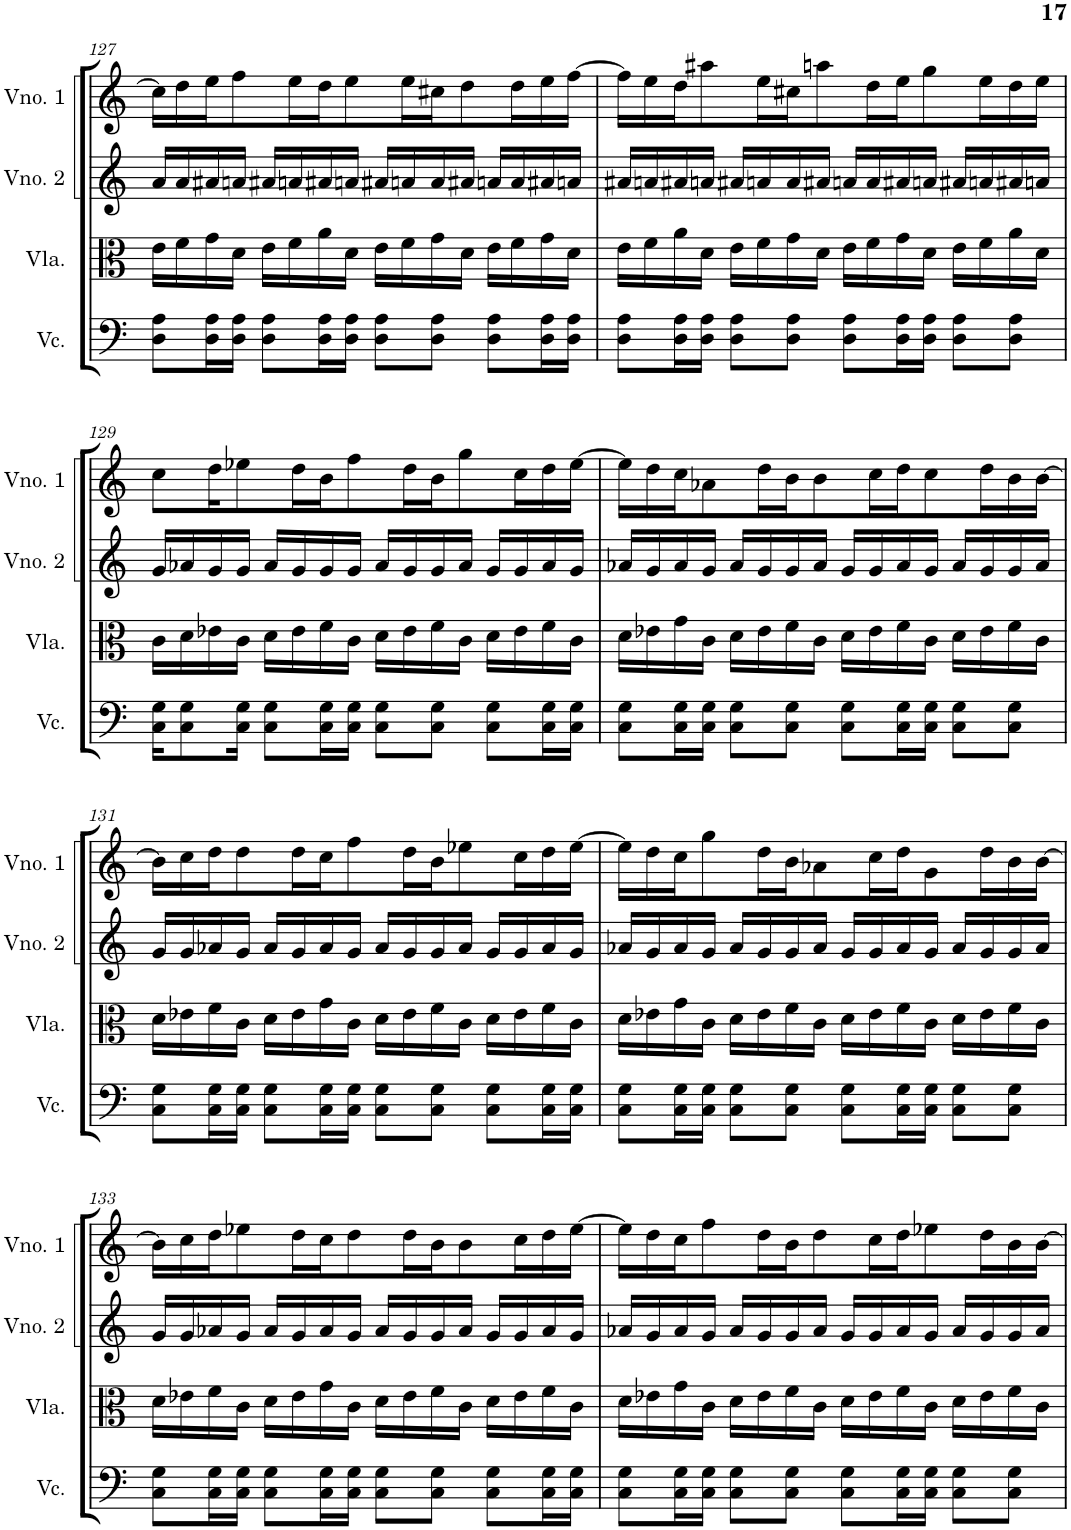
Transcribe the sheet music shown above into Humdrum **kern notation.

**kern	**kern	**kern	**kern
*part4	*part3	*part2	*part1
*staff4	*staff3	*staff2	*staff1
*I"Violoncelo	*I"Viola	*I"Violino 2	*I"Violino 1
*I'Vc.	*I'Vla.	*I'Vno. 2	*I'Vno. 1
!!LO:PB:g=z
*clefF4	*clefC3	*clefG2	*clefG2
*k[]	*k[]	*k[]	*k[]
*M4/4	*M4/4	*M4/4	*M4/4
=127	=127	=127	=127
8D\ 8A\L	16e\LL	16a/LL	16cc#\LL]
.	16f\	16a/	16dd\
16D\ 16A\L	16g\	16a#X/	16ee\J
16D\ 16A\JJ	16d\JJ	16an/JJ	8ff\
8D\ 8A\L	16e\LL	16a#X/LL	.
.	16f\	16an/	16ee\L
16D\ 16A\L	16a\	16a#X/	16dd\J
16D\ 16A\JJ	16d\JJ	16an/JJ	8ee\
8D\ 8A\L	16e\LL	16a#X/LL	.
.	16f\	16an/	16ee\L
8D\ 8A\J	16g\	16a/	16cc#X\J
.	16d\JJ	16a#X/JJ	8dd\
8D\ 8A\L	16e\LL	16an/LL	.
.	16f\	16a/	16dd\L
16D\ 16A\L	16g\	16a#X/	16ee\
16D\ 16A\JJ	16d\JJ	16an/JJ	[16ff\JJ
=128	=128	=128	=128
8D\ 8A\L	16e\LL	16a#X/LL	16ff\LL]
.	16f\	16an/	16ee\
16D\ 16A\L	16a\	16a#X/	16dd\J
16D\ 16A\JJ	16d\JJ	16an/JJ	8aa#X\
8D\ 8A\L	16e\LL	16a#X/LL	.
.	16f\	16an/	16ee\L
8D\ 8A\J	16g\	16a/	16cc#X\J
.	16d\JJ	16a#X/JJ	8aan\
8D\ 8A\L	16e\LL	16an/LL	.
.	16f\	16a/	16dd\L
16D\ 16A\L	16g\	16a#X/	16ee\J
16D\ 16A\JJ	16d\JJ	16an/JJ	8gg\
8D\ 8A\L	16e\LL	16a#X/LL	.
.	16f\	16an/	16ee\L
8D\ 8A\J	16a\	16a#X/	16dd\
.	16d\JJ	16an/JJ	16ee\JJ
!!LO:LB:g=z
=129	=129	=129	=129
16C\ 16G\KL	16c\LL	16g/LL	8cc\L
8C\ 8G\	16d\	16a-X/	.
.	16e-X\	16g/	16dd\K
16C\ 16G\Jk	16c\JJ	16g/JJ	8ee-X\
8C\ 8G\L	16d\LL	16a-/LL	.
.	16e-\	16g/	16dd\L
16C\ 16G\L	16f\	16g/	16b\J
16C\ 16G\JJ	16c\JJ	16g/JJ	8ff\
8C\ 8G\L	16d\LL	16a-/LL	.
.	16e-\	16g/	16dd\L
8C\ 8G\J	16f\	16g/	16b\J
.	16c\JJ	16a-/JJ	8gg\
8C\ 8G\L	16d\LL	16g/LL	.
.	16e-\	16g/	16cc\L
16C\ 16G\L	16f\	16a-/	16dd\
16C\ 16G\JJ	16c\JJ	16g/JJ	[16ee-\JJ
=130	=130	=130	=130
8C\ 8G\L	16d\LL	16a-X/LL	16ee-\LL]
.	16e-X\	16g/	16dd\
16C\ 16G\L	16g\	16a-/	16cc\J
16C\ 16G\JJ	16c\JJ	16g/JJ	8a-X\
8C\ 8G\L	16d\LL	16a-/LL	.
.	16e-\	16g/	16dd\L
8C\ 8G\J	16f\	16g/	16b\J
.	16c\JJ	16a-/JJ	8b\
8C\ 8G\L	16d\LL	16g/LL	.
.	16e-\	16g/	16cc\L
16C\ 16G\L	16f\	16a-/	16dd\J
16C\ 16G\JJ	16c\JJ	16g/JJ	8cc\
8C\ 8G\L	16d\LL	16a-/LL	.
.	16e-\	16g/	16dd\L
8C\ 8G\J	16f\	16g/	16b\
.	16c\JJ	16a-/JJ	[16b\JJ
!!LO:LB:g=z
=131	=131	=131	=131
8C\ 8G\L	16d\LL	16g/LL	16b\LL]
.	16e-X\	16g/	16cc\
16C\ 16G\L	16f\	16a-X/	16dd\J
16C\ 16G\JJ	16c\JJ	16g/JJ	8dd\
8C\ 8G\L	16d\LL	16a-/LL	.
.	16e-\	16g/	16dd\L
16C\ 16G\L	16g\	16a-/	16cc\J
16C\ 16G\JJ	16c\JJ	16g/JJ	8ff\
8C\ 8G\L	16d\LL	16a-/LL	.
.	16e-\	16g/	16dd\L
8C\ 8G\J	16f\	16g/	16b\J
.	16c\JJ	16a-/JJ	8ee-X\
8C\ 8G\L	16d\LL	16g/LL	.
.	16e-\	16g/	16cc\L
16C\ 16G\L	16f\	16a-/	16dd\
16C\ 16G\JJ	16c\JJ	16g/JJ	[16ee-\JJ
=132	=132	=132	=132
8C\ 8G\L	16d\LL	16a-X/LL	16ee-\LL]
.	16e-X\	16g/	16dd\
16C\ 16G\L	16g\	16a-/	16cc\J
16C\ 16G\JJ	16c\JJ	16g/JJ	8gg\
8C\ 8G\L	16d\LL	16a-/LL	.
.	16e-\	16g/	16dd\L
8C\ 8G\J	16f\	16g/	16b\J
.	16c\JJ	16a-/JJ	8a-X\
8C\ 8G\L	16d\LL	16g/LL	.
.	16e-\	16g/	16cc\L
16C\ 16G\L	16f\	16a-/	16dd\J
16C\ 16G\JJ	16c\JJ	16g/JJ	8g\
8C\ 8G\L	16d\LL	16a-/LL	.
.	16e-\	16g/	16dd\L
8C\ 8G\J	16f\	16g/	16b\
.	16c\JJ	16a-/JJ	[16b\JJ
!!LO:LB:g=z
=133	=133	=133	=133
8C\ 8G\L	16d\LL	16g/LL	16b\LL]
.	16e-X\	16g/	16cc\
16C\ 16G\L	16f\	16a-X/	16dd\J
16C\ 16G\JJ	16c\JJ	16g/JJ	8ee-X\
8C\ 8G\L	16d\LL	16a-/LL	.
.	16e-\	16g/	16dd\L
16C\ 16G\L	16g\	16a-/	16cc\J
16C\ 16G\JJ	16c\JJ	16g/JJ	8dd\
8C\ 8G\L	16d\LL	16a-/LL	.
.	16e-\	16g/	16dd\L
8C\ 8G\J	16f\	16g/	16b\J
.	16c\JJ	16a-/JJ	8b\
8C\ 8G\L	16d\LL	16g/LL	.
.	16e-\	16g/	16cc\L
16C\ 16G\L	16f\	16a-/	16dd\
16C\ 16G\JJ	16c\JJ	16g/JJ	[16ee-\JJ
=134	=134	=134	=134
8C\ 8G\L	16d\LL	16a-X/LL	16ee-\LL]
.	16e-X\	16g/	16dd\
16C\ 16G\L	16g\	16a-/	16cc\J
16C\ 16G\JJ	16c\JJ	16g/JJ	8ff\
8C\ 8G\L	16d\LL	16a-/LL	.
.	16e-\	16g/	16dd\L
8C\ 8G\J	16f\	16g/	16b\J
.	16c\JJ	16a-/JJ	8dd\
8C\ 8G\L	16d\LL	16g/LL	.
.	16e-\	16g/	16cc\L
16C\ 16G\L	16f\	16a-/	16dd\J
16C\ 16G\JJ	16c\JJ	16g/JJ	8ee-X\
8C\ 8G\L	16d\LL	16a-/LL	.
.	16e-\	16g/	16dd\L
8C\ 8G\J	16f\	16g/	16b\
.	16c\JJ	16a-/JJ	[16b\JJ
=	=	=	=
*-	*-	*-	*-
